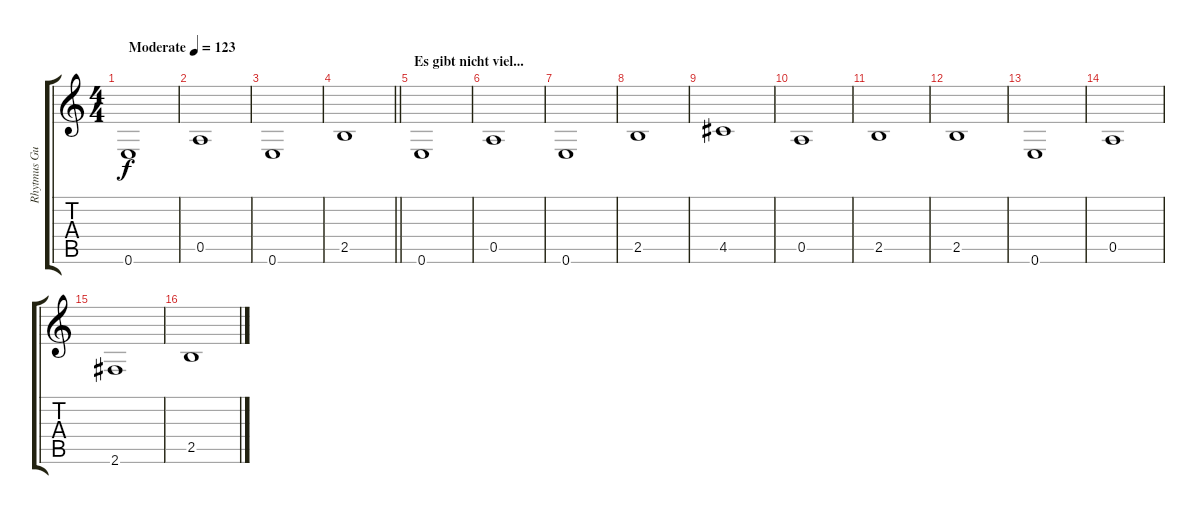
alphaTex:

\track ("Rhytmus Guitar" "Rhytmus Gu") {instrument overdrivenguitar}
\staff {score tabs}
\tuning (E4 B3 G3 D3 A2 E2) {hide}
\ts (4 4)
\tempo (123 "Moderate")
\clef g2
\ks c
0.6.1{dy f volume 9 instrument overdrivenguitar} |
0.5.1 |
0.6.1 |
\barLineRight lightlight
2.5.1 |
\section ("" "Es gibt nicht viel...")
0.6.1 |
0.5.1 |
0.6.1 |
2.5.1 |
4.5.1 |
0.5.1 |
2.5.1 |
2.5.1 |
0.6.1 |
0.5.1 |
2.6.1 |
2.5.1
